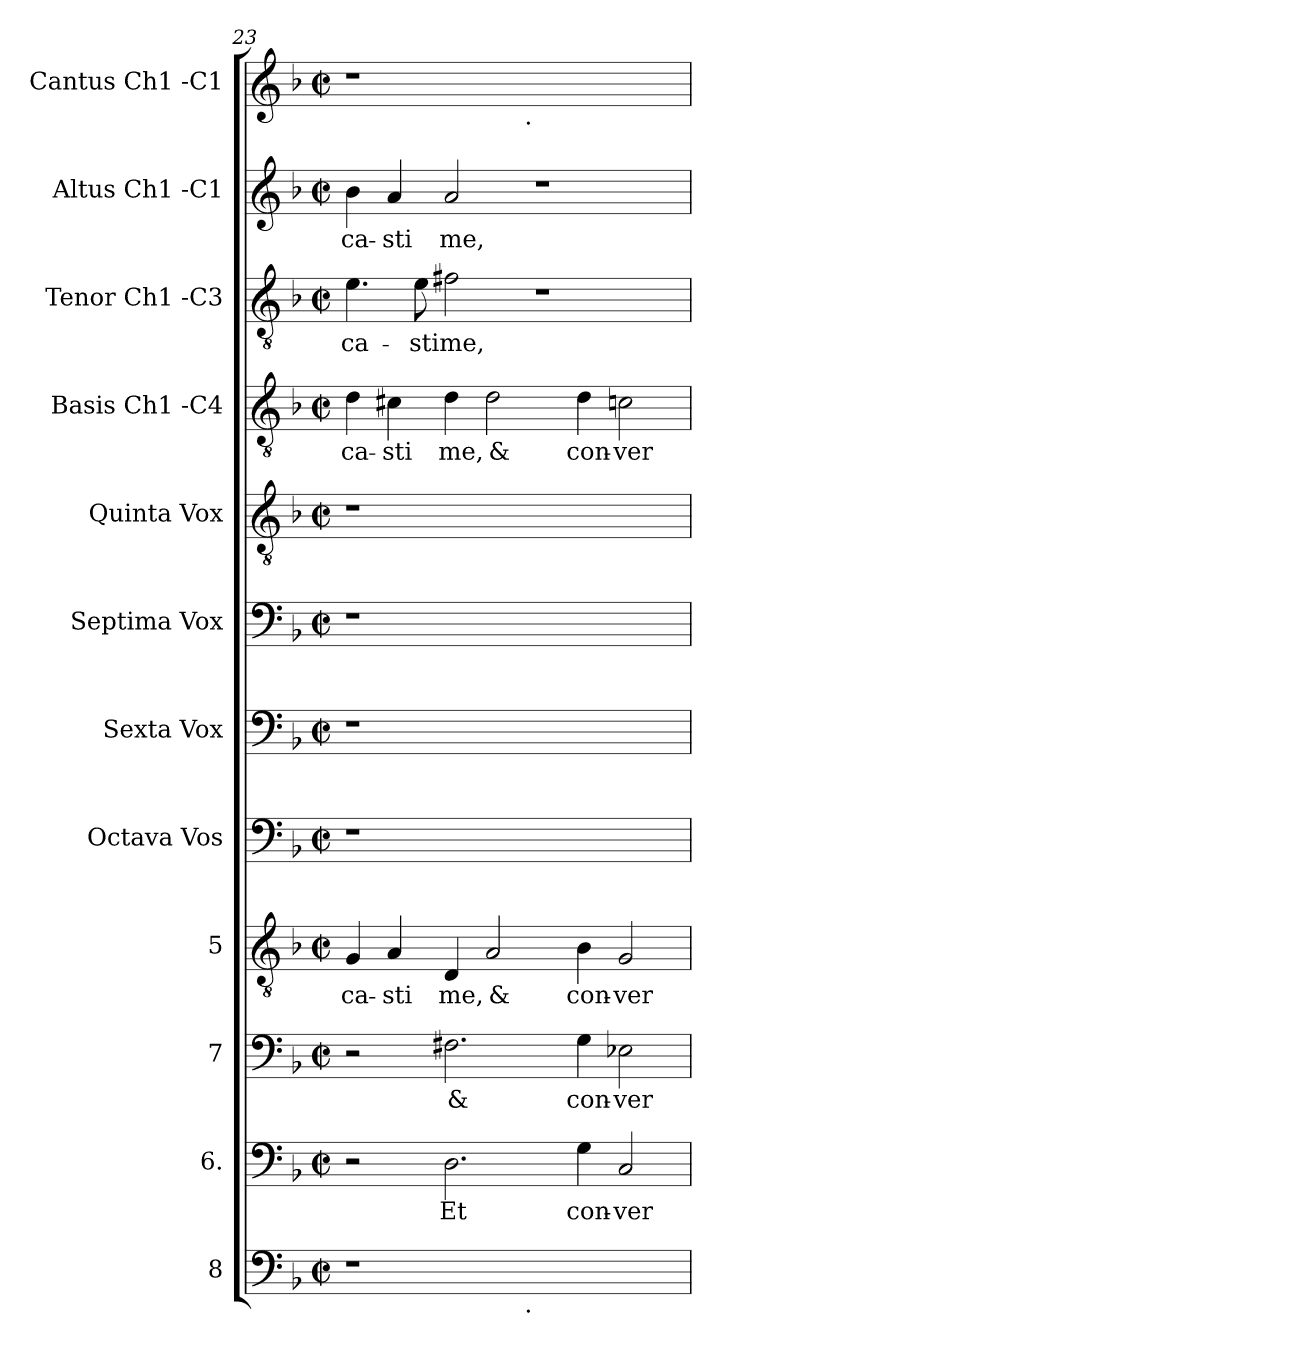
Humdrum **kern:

**kern	**kern	**text	**kern	**text	**kern	**text	**kern	**kern	**kern	**kern	**kern	**text	**kern	**text	**kern	**text	**kern
*part12	*part11	*part11	*part10	*part10	*part9	*part9	*part8	*part7	*part6	*part5	*part4	*part4	*part3	*part3	*part2	*part2	*part1
*staff12	*staff11	*staff11	*staff10	*staff10	*staff9	*staff9	*staff8	*staff7	*staff6	*staff5	*staff4	*staff4	*staff3	*staff3	*staff2	*staff2	*staff1
*I"8	*I"6.	*	*I"7	*	*I"5	*	*I"Octava  Vos	*I"Sexta  Vox	*I"Septima  Vox	*I"Quinta  Vox	*I"Basis  Ch1 -C4	*	*I"Tenor  Ch1 -C3	*	*I"Altus  Ch1 -C1	*	*I"Cantus  Ch1 -C1
*	*	*	*	*	*	*	*	*	*	*	*I'B	*	*I'T	*	*I'A	*	*I'C
*clefF4	*clefF4	*	*clefF4	*	*clefGv2	*	*clefF4	*clefF4	*clefF4	*clefGv2	*clefGv2	*	*clefGv2	*	*clefG2	*	*clefG2
*k[b-]	*k[b-]	*	*k[b-]	*	*k[b-]	*	*k[b-]	*k[b-]	*k[b-]	*k[b-]	*k[b-]	*	*k[b-]	*	*k[b-]	*	*k[b-]
*F:	*F:	*	*F:	*	*F:	*	*F:	*F:	*F:	*F:	*F:	*	*F:	*	*F:	*	*F:
*M2/2	*M2/2	*	*M2/2	*	*M2/2	*	*M2/2	*M2/2	*M2/2	*M2/2	*M2/2	*	*M2/2	*	*M2/2	*	*M2/2
*met(c|)	*met(c|)	*	*met(c|)	*	*met(c|)	*	*met(c|)	*met(c|)	*met(c|)	*met(c|)	*met(c|)	*	*met(c|)	*	*met(c|)	*	*met(c|)
=23	=23	=23	=23	=23	=23	=23	=23	=23	=23	=23	=23	=23	=23	=23	=23	=23	=23
!	!	!	!	!	!	!LO:LY:b:cj	!	!	!	!	!	!LO:LY:b:cj	!	!LO:LY:b:cj	!	!LO:LY:b:cj	!
*^	*	*	*	*	*	*	*	*	*	*	*	*	*	*	*	*	*^
1r	2ryy	2r	.	2r	.	4G/	-ca-	1r	1r	1r	1r	4d\	-ca-	4.e\	-ca-	4b-\	-ca-	1r	2ryy
!	!	!	!	!	!	!	!LO:LY:b:cj	!	!	!	!	!	!LO:LY:b:cj	!	!	!	!LO:LY:b:cj	!	!
.	.	.	.	.	.	4A/	-sti	.	.	.	.	4c#X\	-sti	.	.	4a/	-sti	.	.
!	!	!	!	!	!	!	!	!	!	!	!	!	!	!	!LO:LY:b:cj	!	!	!	!
.	.	.	.	.	.	.	.	.	.	.	.	.	.	8e\	-sti	.	.	.	.
!	!	!	!LO:LY:b:cj	!	!LO:LY:b:cj	!	!LO:LY:b:cj	!	!	!	!	!	!LO:LY:b:cj	!	!LO:LY:b:cj	!	!LO:LY:b:cj	!	!
.	4...ryy	2.D\	Et	2.F#X\	&	4D/	me,	.	.	.	.	4d\	me,	2f#X\	me,	2a/	me,	.	4...ryy
!	!	!	!	!	!	!	!LO:LY:b:cj	!	!	!	!	!	!LO:LY:b:cj	!	!	!	!	!	!
.	.	.	.	.	.	2A/	&	.	.	.	.	2d\	&	.	.	.	.	.	.
!	!	!	!	!	!	!	!	!	!	!	!	!	!	!	!	!	!	!	!LO:TX:b:t=.
!	!LO:TX:b:t=.	!	!	!	!	!	!	!	!	!	!	!	!	!	!	!	!	!	!
.	1ryy	.	.	.	.	.	.	.	.	.	.	.	.	.	.	.	.	.	1ryy
1ryy	.	.	.	.	.	.	.	1ryy	1ryy	1ryy	1ryy	.	.	1r	.	1r	.	1ryy	.
!	!	!	!LO:LY:b:cj	!	!LO:LY:b:cj	!	!LO:LY:b:cj	!	!	!	!	!	!LO:LY:b:cj	!	!	!	!	!	!
.	.	4G\	con-	4G\	con-	4B-\	con-	.	.	.	.	4d\	con-	.	.	.	.	.	.
!	!	!	!LO:LY:b:cj	!	!LO:LY:b:cj	!	!LO:LY:b:cj	!	!	!	!	!	!LO:LY:b:cj	!	!	!	!	!	!
.	.	2C/	-ver-	2E-X\	-ver-	2G/	-ver-	.	.	.	.	2cn\	-ver-	.	.	.	.	.	.
.	32ryy	.	.	.	.	.	.	.	.	.	.	.	.	.	.	.	.	.	32ryy
*v	*v	*	*	*	*	*	*	*	*	*	*	*	*	*	*	*	*	*v	*v
=	=	=	=	=	=	=	=	=	=	=	=	=	=	=	=	=	=
*-	*-	*-	*-	*-	*-	*-	*-	*-	*-	*-	*-	*-	*-	*-	*-	*-	*-
